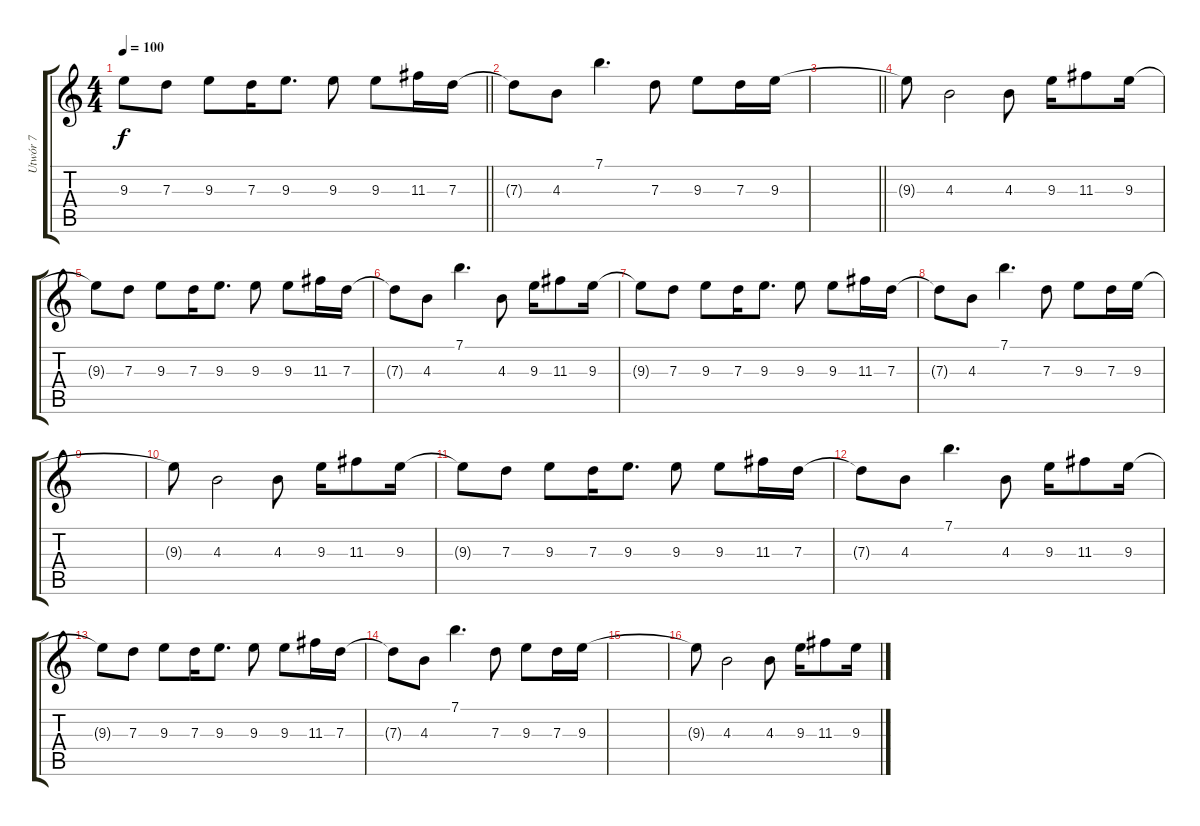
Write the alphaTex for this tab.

\track ("Utwór 7" "Utwór 7") {instrument acousticguitarnylon}
\staff {score tabs}
\tuning (E4 B3 G3 D3 A2 E2) {hide}
\ts (4 4)
\tempo 100
\clef g2
\barLineRight lightlight
\ks c
9.3{t}.8{dy f} 7.3.8 9.3.8 7.3.16 9.3.8{d} 9.3.8 9.3.8 11.3.16 7.3.16 |
7.3{t}.8 4.3.8 7.1.4{d} 7.3.8 9.3.8 7.3.16 9.3.16 |
\barLineRight lightlight
|
9.3{t}.8 4.3.2 4.3.8 9.3.16 11.3.8 9.3.16 |
9.3{t}.8 7.3.8 9.3.8 7.3.16 9.3.8{d} 9.3.8 9.3.8 11.3.16 7.3.16 |
7.3{t}.8 4.3.8 7.1.4{d} 4.3.8 9.3.16 11.3.8 9.3.16 |
9.3{t}.8 7.3.8 9.3.8 7.3.16 9.3.8{d} 9.3.8 9.3.8 11.3.16 7.3.16 |
7.3{t}.8 4.3.8 7.1.4{d} 7.3.8 9.3.8 7.3.16 9.3.16 |
|
9.3{t}.8 4.3.2 4.3.8 9.3.16 11.3.8 9.3.16 |
9.3{t}.8 7.3.8 9.3.8 7.3.16 9.3.8{d} 9.3.8 9.3.8 11.3.16 7.3.16 |
7.3{t}.8 4.3.8 7.1.4{d} 4.3.8 9.3.16 11.3.8 9.3.16 |
9.3{t}.8 7.3.8 9.3.8 7.3.16 9.3.8{d} 9.3.8 9.3.8 11.3.16 7.3.16 |
7.3{t}.8 4.3.8 7.1.4{d} 7.3.8 9.3.8 7.3.16 9.3.16 |
|
9.3{t}.8 4.3.2 4.3.8 9.3.16 11.3.8 9.3.16
